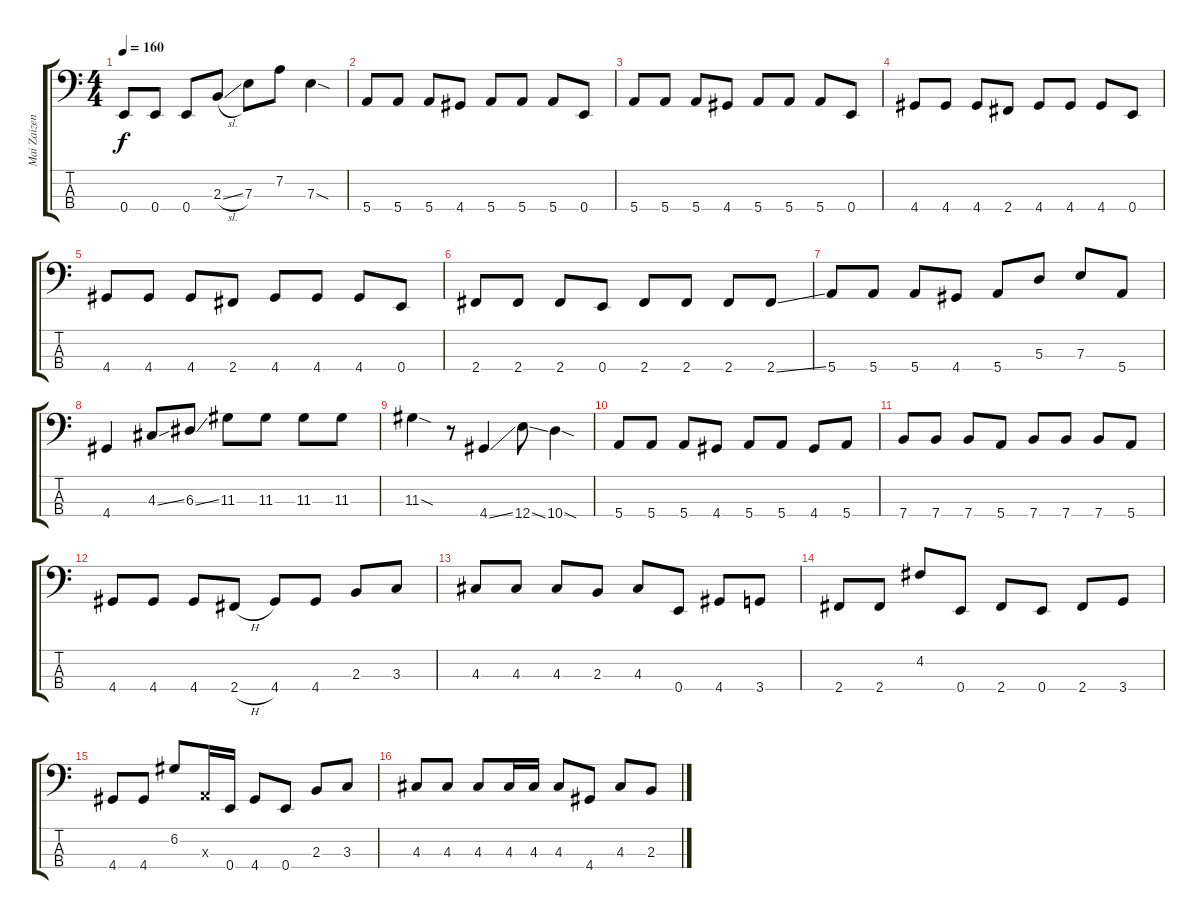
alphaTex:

\track ("Mai Zaizen (Bass)" "Mai Zaizen") {instrument electricbassfinger}
\staff {score tabs}
\tuning (G2 D2 A1 E1) {hide}
\ts (4 4)
\tempo 160
\clef f4
\ks c
0.4.8{dy f} 0.4.8 0.4.8 2.3{sl}.8 7.3.8 7.2.8 7.3{sod}.4 |
5.4.8 5.4.8 5.4.8 4.4.8 5.4.8 5.4.8 5.4.8 0.4.8 |
5.4.8 5.4.8 5.4.8 4.4.8 5.4.8 5.4.8 5.4.8 0.4.8 |
4.4.8 4.4.8 4.4.8 2.4.8 4.4.8 4.4.8 4.4.8 0.4.8 |
4.4.8 4.4.8 4.4.8 2.4.8 4.4.8 4.4.8 4.4.8 0.4.8 |
2.4.8 2.4.8 2.4.8 0.4.8 2.4.8 2.4.8 2.4.8 2.4{ss}.8 |
5.4.8 5.4.8 5.4.8 4.4.8 5.4.8 5.3.8 7.3.8 5.4.8 |
4.4.4 4.3{ss}.8 6.3{ss}.8 11.3.8 11.3.8 11.3.8 11.3.8 |
11.3{sod}.4 r.8 4.4{ss}.4 12.4{ss}.8 10.4{sod}.4 |
5.4.8 5.4.8 5.4.8 4.4.8 5.4.8 5.4.8 4.4.8 5.4.8 |
7.4.8 7.4.8 7.4.8 5.4.8 7.4.8 7.4.8 7.4.8 5.4.8 |
4.4.8 4.4.8 4.4.8 2.4{h}.8 4.4.8 4.4.8 2.3.8 3.3.8 |
4.3.8 4.3.8 4.3.8 2.3.8 4.3.8 0.4.8 4.4.8 3.4.8 |
2.4.8 2.4.8 4.2.8 0.4.8 2.4.8 0.4.8 2.4.8 3.4.8 |
4.4.8 4.4.8 6.2.8 0.3{x}.16 0.4.16 4.4.8 0.4.8 2.3.8 3.3.8 |
4.3.8 4.3.8 4.3.8 4.3.16 4.3.16 4.3.8 4.4.8 4.3.8 2.3.8
